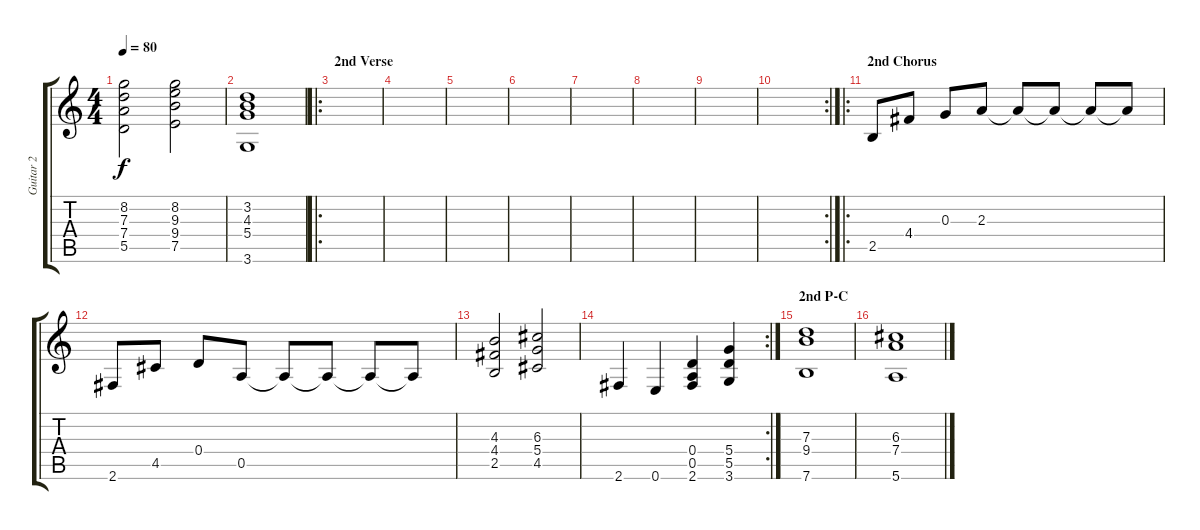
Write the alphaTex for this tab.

\track ("Guitar 2" "Guitar 2") {instrument overdrivenguitar}
\staff {score tabs}
\tuning (E4 B3 G3 D3 A2 E2) {hide}
\ts (4 4)
\tempo 80
\clef g2
\ks c
(8.2 7.3 7.4 5.5).2{dy f} (8.2 9.3 9.4 7.5).2 |
(3.2 4.3 5.4 3.6).1 |
\ro
\section ("" "2nd Verse")
|
|
|
|
|
|
|
\rc 2
|
\ro
\section ("" "2nd Chorus")
2.5.8{volume 16} 4.4.8 0.3.8 2.3.8 2.3{t}.8 2.3{t}.8 2.3{t}.8 2.3{t}.8 |
2.6.8 4.5.8 0.4.8 0.5.8 0.5{t}.8 0.5{t}.8 0.5{t}.8 0.5{t}.8 |
(4.3 4.4 2.5).2 (6.3 5.4 4.5).2 |
\rc 2
2.6.4 0.6.4 (0.4 0.5 2.6).4 (5.4 5.5 3.6).4 |
\section ("" "2nd P-C")
(7.3 9.4 7.6).1 |
(6.3 7.4 5.6).1
